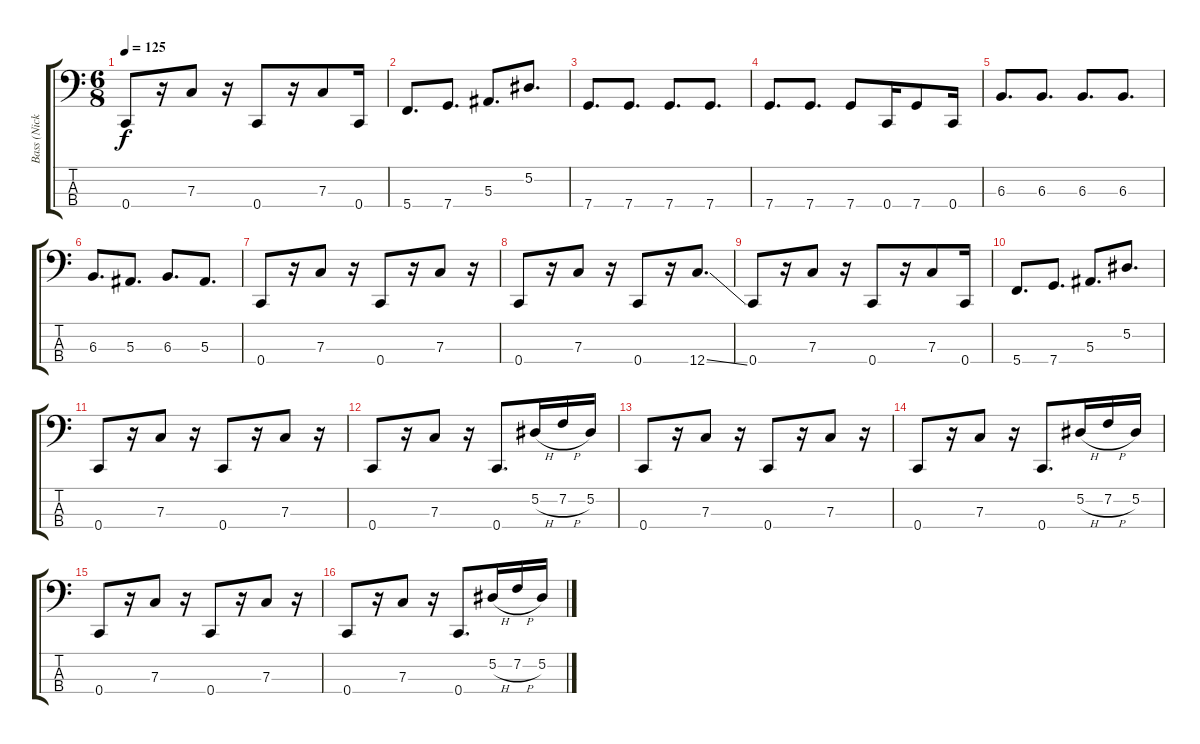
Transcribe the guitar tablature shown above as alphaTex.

\track ("Bass (Nick Oliveri)" "Bass (Nick") {instrument electricbasspick}
\staff {score tabs}
\tuning (Eb2 Bb1 F1 C1) {hide}
\ts (6 8)
\tempo 125
\clef f4
\ks c
0.4.8{dy f} r.16 7.3.8 r.16 0.4.8 r.16 7.3.8 0.4.16 |
5.4.8{d} 7.4.8{d} 5.3.8{d} 5.2.8{d} |
7.4.8{d} 7.4.8{d} 7.4.8{d} 7.4.8{d} |
7.4.8{d} 7.4.8{d} 7.4.8 0.4.16 7.4.8 0.4.16 |
6.3.8{d} 6.3.8{d} 6.3.8{d} 6.3.8{d} |
6.3.8{d} 5.3.8{d} 6.3.8{d} 5.3.8{d} |
0.4.8 r.16 7.3.8 r.16 0.4.8 r.16 7.3.8 r.16 |
0.4.8 r.16 7.3.8 r.16 0.4.8 r.16 12.4{ss}.8{d} |
0.4.8 r.16 7.3.8 r.16 0.4.8 r.16 7.3.8 0.4.16 |
5.4.8{d} 7.4.8{d} 5.3.8{d} 5.2.8{d} |
0.4.8 r.16 7.3.8 r.16 0.4.8 r.16 7.3.8 r.16 |
0.4.8 r.16 7.3.8 r.16 0.4.8{d} 5.2{h}.16 7.2{h}.16 5.2.16 |
0.4.8 r.16 7.3.8 r.16 0.4.8 r.16 7.3.8 r.16 |
0.4.8 r.16 7.3.8 r.16 0.4.8{d} 5.2{h}.16 7.2{h}.16 5.2.16 |
0.4.8 r.16 7.3.8 r.16 0.4.8 r.16 7.3.8 r.16 |
0.4.8 r.16 7.3.8 r.16 0.4.8{d} 5.2{h}.16 7.2{h}.16 5.2.16
